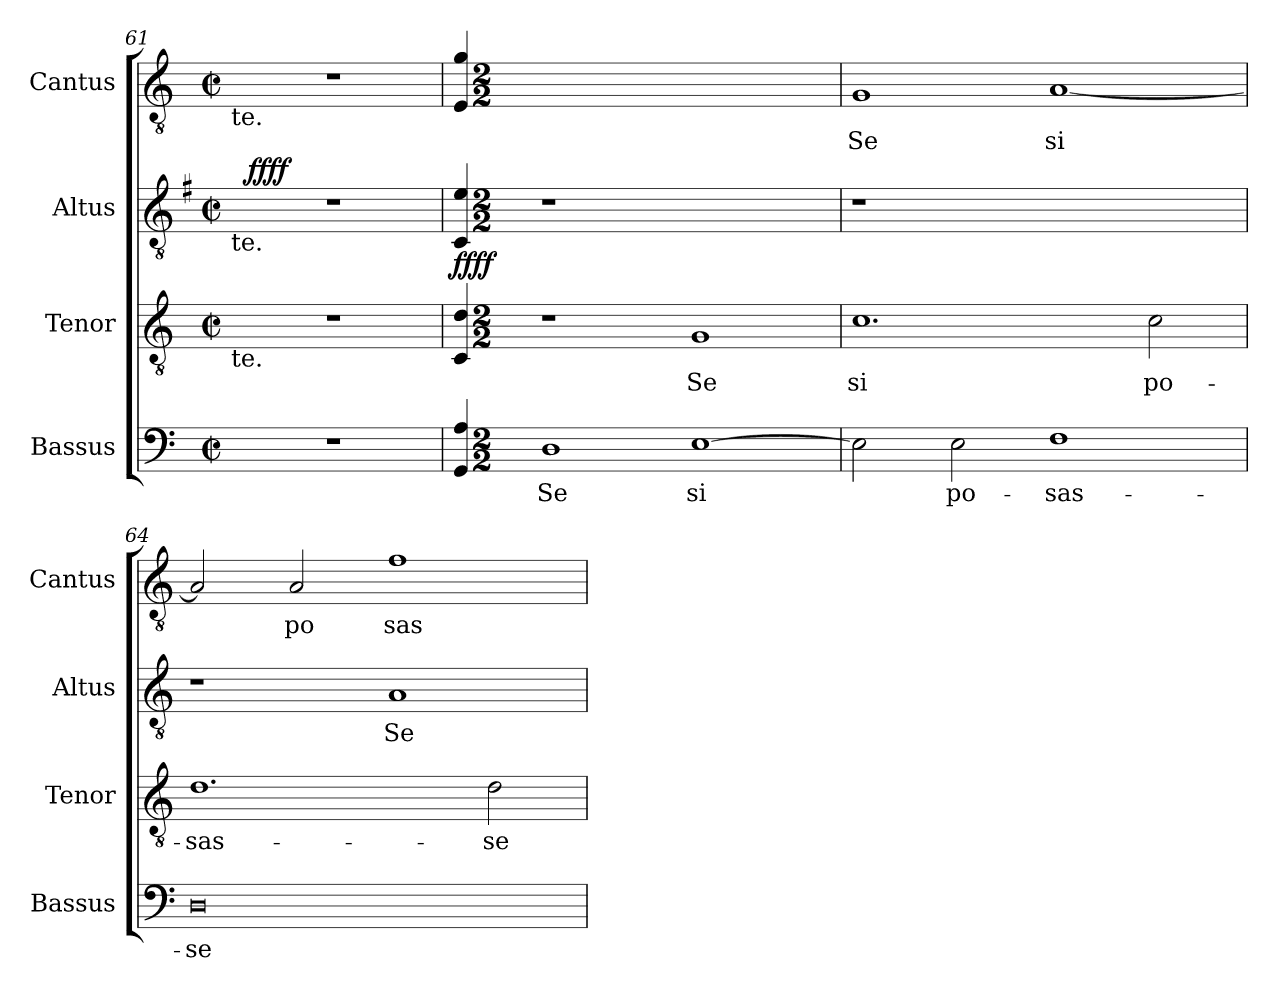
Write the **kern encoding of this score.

**kern	**text	**kern	**text	**dynam	**kern	**text	**dynam	**kern	**text
*part4	*part4	*part3	*part3	*part3	*part2	*part2	*part2	*part1	*part1
*staff4	*staff4	*staff3	*staff3	*staff3	*staff2	*staff2	*staff2	*staff1	*staff1
*I"Bassus	*	*I"Tenor	*	*	*I"Altus	*	*	*I"Cantus	*
*I'Bassus	*	*I'Tenor	*	*	*I'Altus	*	*	*I'Cantus	*
*clefF4	*	*clefGv2	*	*	*clefGv2	*	*	*clefGv2	*
*k[]	*	*k[]	*	*	*k[f#]	*	*	*k[]	*
*C:	*	*C:	*	*	*G:	*	*	*C:	*
*M2/2	*	*M2/2	*	*	*M2/2	*	*	*M2/2	*
*met(c|)	*	*met(c|)	*	*	*met(c|)	*	*	*met(c|)	*
=61	=61	=61	=61	=61	=61	=61	=61	=61	=61
*	*	*	*	*	*^	*	*	*	*
!	!	!	!	!	!	!	!	!	!LO:TX:b:t=te.	!
!	!	!	!	!	!LO:TX:b:t=te.	!	!	!	!	!
!	!	!LO:TX:b:t=te.	!	!	!	!	!	!	!	!
1r	.	1r	.	.	1r	32ryy	.	.	1r	.
!	!	!	!	!	!	!	!	!LO:DY:b	!	!
.	.	.	.	.	.	2ryy	.	ffff	.	.
.	.	.	.	.	.	4...ryy	.	.	.	.
*	*	*	*	*	*v	*v	*	*	*	*
!!LO:PB:g=z
=62!	=62!	=62!	=62!	=62!	=62!	=62!	=62!	=62!	=62!
*	*	*	*	*	*k[]	*	*	*	*
*	*	*	*	*	*C:	*	*	*	*
*	*	*	*	*	*^	*	*	*	*
!	!LO:LY:b:cj	!	!LO:LY:b:cj	!LO:DY:b	!	!	!LO:LY:b:cj	!	!	!LO:LY:b:cj
*	*	*	*	*	*v	*v	*	*	*	*
4A/ 4GG/	.	4d/ 4C/	--	ffff	4e/ 4C/	.	.	4g/ 4E/	.
*M2/2	*	*M2/2	*	*	*M2/2	*	*	*M2/2	*
*met(c|)	*	*met(c|)	*	*	*met(c|)	*	*	*met(c|)	*
!	!LO:LY:b:cj	!	!	!	!	!	!	!	!
1D	Se	1r	.	.	1r	.	.	0ryy	.
!	!LO:LY:b:cj	!	!LO:LY:b:cj	!	!	!	!	!	!
[>1E	si	1G	-Se	.	1ryy	.	.	.	.
=63	=63	=63	=63	=63	=63	=63	=63	=63	=63
!	!LO:LY:b:cj	!	!LO:LY:b:cj	!	!	!	!	!	!LO:LY:b:cj
2E\]	.	1.c	si	.	1r	.	.	1G	Se
!	!LO:LY:b:cj	!	!	!	!	!	!	!	!
2E\	po-	.	.	.	.	.	.	.	.
!	!LO:LY:b:cj	!	!	!	!	!	!	!	!LO:LY:b:cj
1F	-sas-	.	.	.	1ryy	.	.	[<1A	si
!	!	!	!LO:LY:b:cj	!	!	!	!	!	!
.	.	2c\	po-	.	.	.	.	.	.
=64	=64	=64	=64	=64	=64	=64	=64	=64	=64
!	!LO:LY:b:cj	!	!LO:LY:b:cj	!	!	!	!	!	!LO:LY:b:cj
0D	-se	1.d	-sas-	.	1r	.	.	2A/]	.
!	!	!	!	!	!	!	!	!	!LO:LY:b:cj
.	.	.	.	.	.	.	.	2A/	po
!	!	!	!	!	!	!LO:LY:b:cj	!	!	!LO:LY:b:cj
.	.	.	.	.	1A	Se	.	1f	sas
!	!	!	!LO:LY:b:cj	!	!	!	!	!	!
.	.	2d\	-se	.	.	.	.	.	.
=	=	=	=	=	=	=	=	=	=
*-	*-	*-	*-	*-	*-	*-	*-	*-	*-
